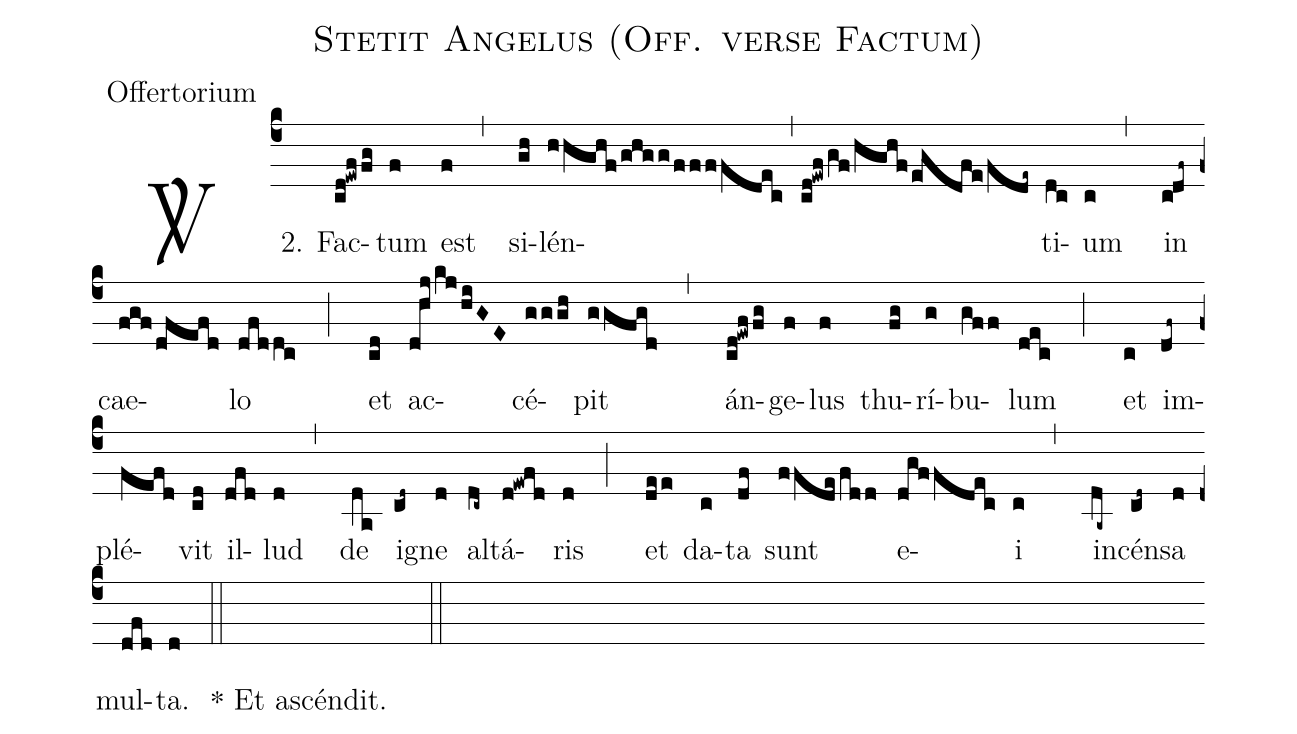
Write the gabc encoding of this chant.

name:Stetit Angelus (Off. verse Factum);
office-part:Offertorium;
%%
%width: 4.5;
%height: 11;
%spacing: vichi;
%font: 12;
%%
(c4)
<sp>V/</sp> 2. Fac(cd!ewffg)tum(f) est(f ,) si(gh)lén(hhghfghgg/ffffdec/,/cd!ewfgf/hghfegdfefde~)ti(dc)um(c ,) in(cdf~) cae(fgfdfefd)lo(dfddc ;) et(cd) ac(dhjkjhiGE)cé(gggh)pit(ggfgd ,) án(cd!ewffg)ge(f)lus(f) thu(fg)rí(g)bu(gff)lum(dec ;) et(c) im(df~)plé(fefd)vit(cd) il(dfd)lud(d ,) de(da) i(cd~)gne(d) al(dc~)tá(d!ewfd)ris(d ;) et(dee) da(c)ta(df) sunt(ffdefdd) e(dgffdec)i(c ,) in(da~)cén(cd~)sa(d) mul(dfd)ta.(d ::) ()* Et ascéndit.() ( ::)
